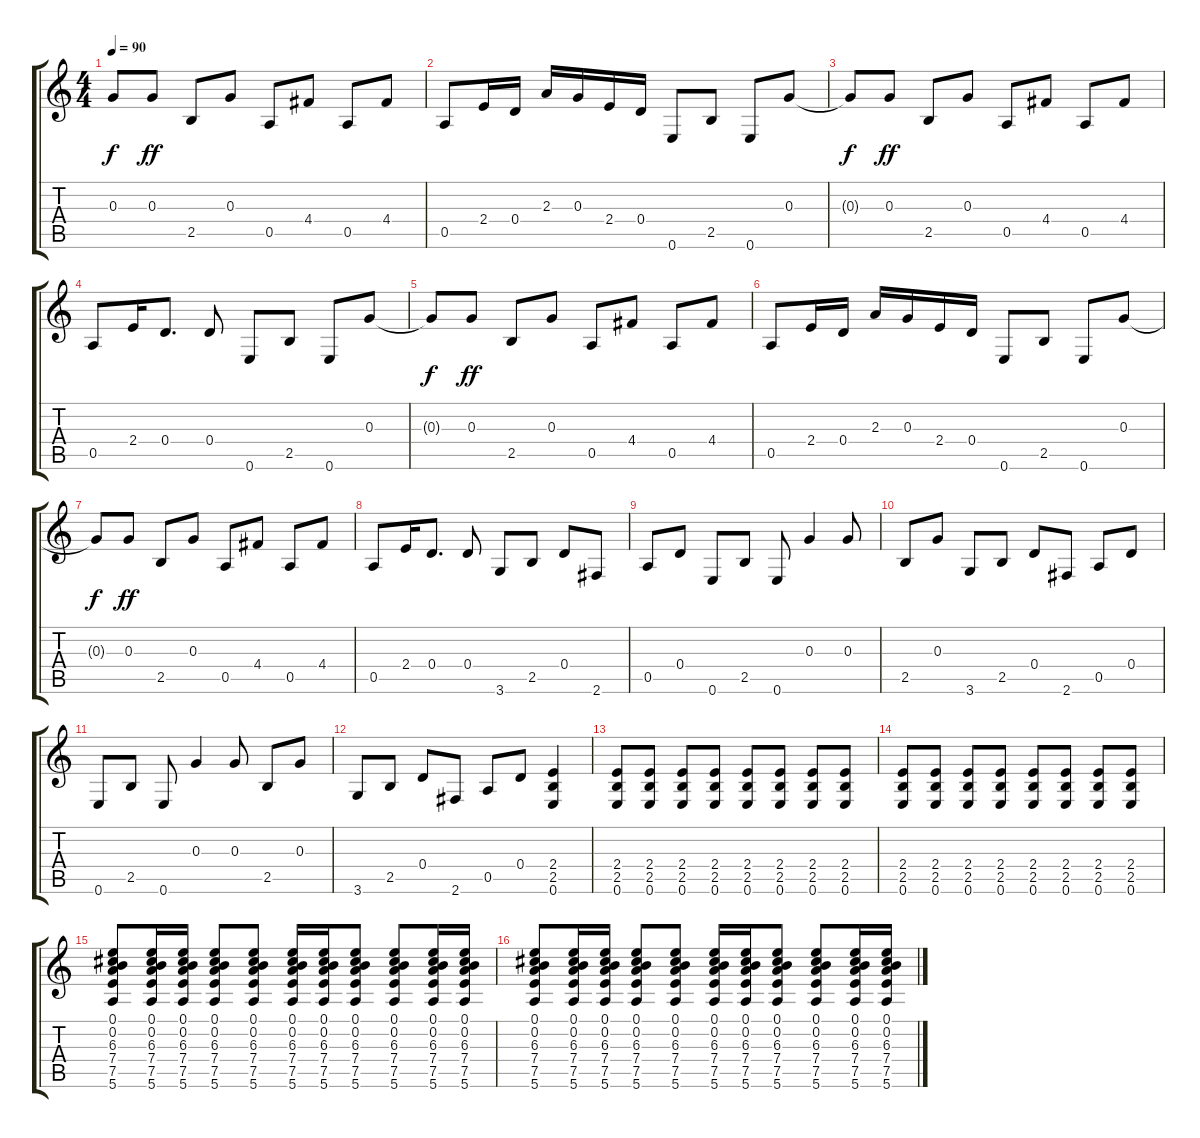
\track "" {instrument acousticguitarsteel}
\staff {score tabs}
\tuning (E4 B3 G3 D3 A2 E2) {hide}
\ts (4 4)
\tempo 90
\clef g2
\ks c
0.3{t}.8{dy f} 0.3.8{dy ff} 2.5.8 0.3.8 0.5.8 4.4.8 0.5.8 4.4.8 |
0.5.8 2.4.16 0.4.16 2.3.16 0.3.16 2.4.16 0.4.16 0.6.8 2.5.8 0.6.8 0.3.8 |
0.3{t}.8{dy f} 0.3.8{dy ff} 2.5.8 0.3.8 0.5.8 4.4.8 0.5.8 4.4.8 |
0.5.8 2.4.16 0.4.8{d} 0.4.8 0.6.8 2.5.8 0.6.8 0.3.8 |
0.3{t}.8{dy f} 0.3.8{dy ff} 2.5.8 0.3.8 0.5.8 4.4.8 0.5.8 4.4.8 |
0.5.8 2.4.16 0.4.16 2.3.16 0.3.16 2.4.16 0.4.16 0.6.8 2.5.8 0.6.8 0.3.8 |
0.3{t}.8{dy f} 0.3.8{dy ff} 2.5.8 0.3.8 0.5.8 4.4.8 0.5.8 4.4.8 |
0.5.8 2.4.16 0.4.8{d} 0.4.8 3.6.8 2.5.8 0.4.8 2.6.8 |
0.5.8 0.4.8 0.6.8 2.5.8 0.6.8 0.3.4 0.3.8 |
2.5.8 0.3.8 3.6.8 2.5.8 0.4.8 2.6.8 0.5.8 0.4.8 |
0.6.8 2.5.8 0.6.8 0.3.4 0.3.8 2.5.8 0.3.8 |
3.6.8 2.5.8 0.4.8 2.6.8 0.5.8 0.4.8 (2.4 2.5 0.6).4 |
(2.4 2.5 0.6).8 (2.4 2.5 0.6).8 (2.4 2.5 0.6).8 (2.4 2.5 0.6).8 (2.4 2.5 0.6).8 (2.4 2.5 0.6).8 (2.4 2.5 0.6).8 (2.4 2.5 0.6).8 |
(2.4 2.5 0.6).8 (2.4 2.5 0.6).8 (2.4 2.5 0.6).8 (2.4 2.5 0.6).8 (2.4 2.5 0.6).8 (2.4 2.5 0.6).8 (2.4 2.5 0.6).8 (2.4 2.5 0.6).8 |
(0.1 0.2 6.3 7.4 7.5 5.6).8 (0.1 0.2 6.3 7.4 7.5 5.6).16 (0.1 0.2 6.3 7.4 7.5 5.6).16 (0.1 0.2 6.3 7.4 7.5 5.6).8 (0.1 0.2 6.3 7.4 7.5 5.6).8 (0.1 0.2 6.3 7.4 7.5 5.6).16 (0.1 0.2 6.3 7.4 7.5 5.6).16 (0.1 0.2 6.3 7.4 7.5 5.6).8 (0.1 0.2 6.3 7.4 7.5 5.6).8 (0.1 0.2 6.3 7.4 7.5 5.6).16 (0.1 0.2 6.3 7.4 7.5 5.6).16 |
(0.1 0.2 6.3 7.4 7.5 5.6).8 (0.1 0.2 6.3 7.4 7.5 5.6).16 (0.1 0.2 6.3 7.4 7.5 5.6).16 (0.1 0.2 6.3 7.4 7.5 5.6).8 (0.1 0.2 6.3 7.4 7.5 5.6).8 (0.1 0.2 6.3 7.4 7.5 5.6).16 (0.1 0.2 6.3 7.4 7.5 5.6).16 (0.1 0.2 6.3 7.4 7.5 5.6).8 (0.1 0.2 6.3 7.4 7.5 5.6).8 (0.1 0.2 6.3 7.4 7.5 5.6).16 (0.1 0.2 6.3 7.4 7.5 5.6).16
